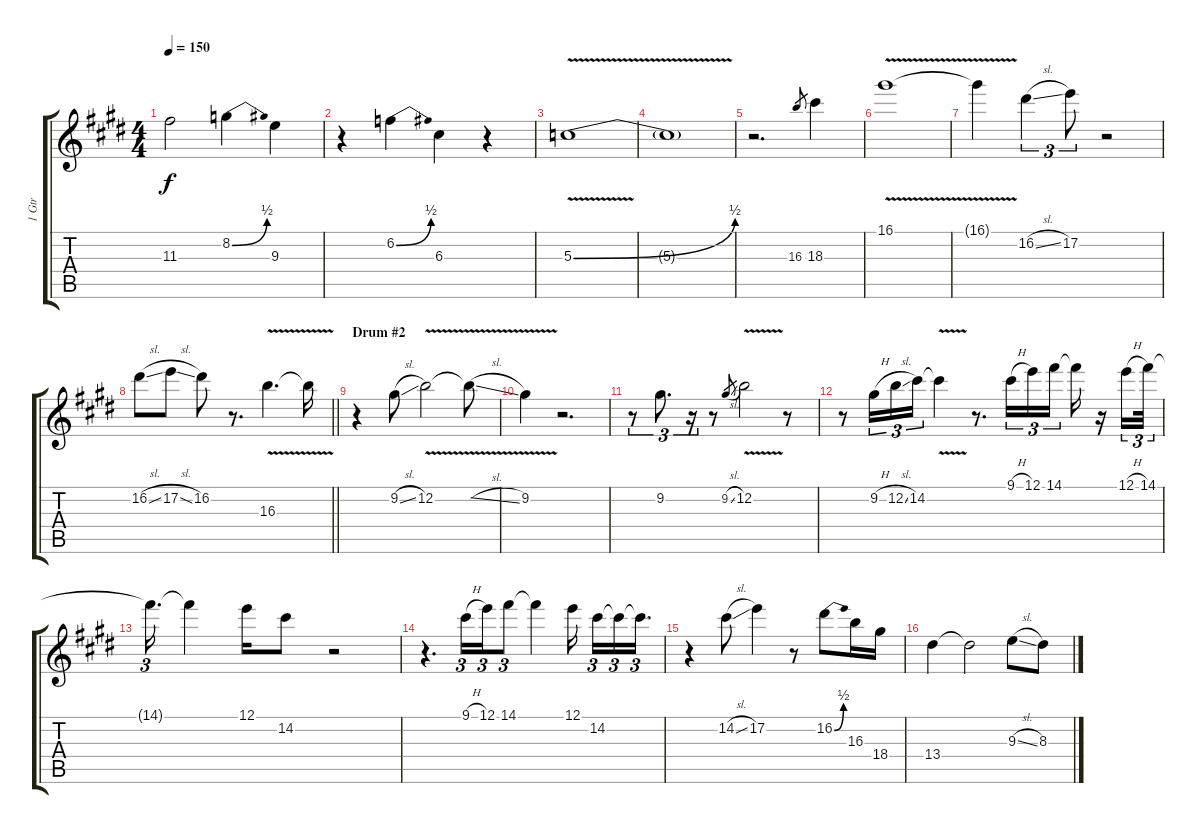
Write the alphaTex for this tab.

\track ("1 Gtr" "1 Gtr") {instrument electricguitarjazz}
\staff {score tabs}
\tuning (E4 B3 G3 D3 A2 E2) {hide}
\ts (4 4)
\tempo 150
\clef g2
\ks e
11.3{t}.2{dy f} 8.2{be (bend 0 0 60 2)}.4 9.3.4 |
r.4 6.2{be (bend 0 0 60 2)}.4 6.3.4 r.4 |
5.3{be (bend 0 0 60 2) v}.1 |
5.3{t}.1 |
r.2{d} 16.3.8{gr} 18.3.4 |
16.1{v}.1 |
16.1{t}.4 16.2{sl}.4{tu (3 2)} 17.2.8{tu (3 2)} r.2 |
\barLineRight lightlight
16.2{sl}.8 17.2{sl}.8 16.2.8 r.8{d} 16.3{v}.4{d} 16.3{t}.16 |
\section ("" "Drum #2")
r.4 9.2{sl}.8 12.2{v}.2 12.2{sl t}.8 |
9.2{v}.4 r.2{d} |
r.8{tu (3 2)} 9.2.8{d tu (3 2)} r.16{tu (3 2)} r.8 9.2{sl}.8{gr} 12.2{v}.2 r.8 |
r.8 9.2{h}.16{tu (3 2)} 12.2{sl}.16{tu (3 2)} 14.2.16{tu (3 2)} 14.2{v t}.4 r.8{d} 9.1{h}.16{tu (3 2)} 12.1.16{tu (3 2)} 14.1.16{tu (3 2)} 14.1{t}.16 r.16 12.1{h}.16{tu (3 2)} 14.1.32{tu (3 2)} |
14.1{t}.16{d tu (3 2)} 14.1{t}.4 12.1.16 14.2.8 r.2 |
r.4{d} 9.1{h}.16{tu (3 2)} 12.1.16{tu (3 2)} 14.1.8{tu (3 2)} 14.1{t}.4 12.1.16{beam splitsecondary} 14.2.16{tu (3 2)} 14.2{t}.16{tu (3 2)} 14.2{t}.16{d tu (3 2)} |
r.4 14.2{sl}.8 17.2.4 r.8 16.2{be (bend 0 0 60 2)}.8 16.3.16 18.4.16 |
13.4.4 13.4{t}.2 9.3{sl}.8 8.3.8
